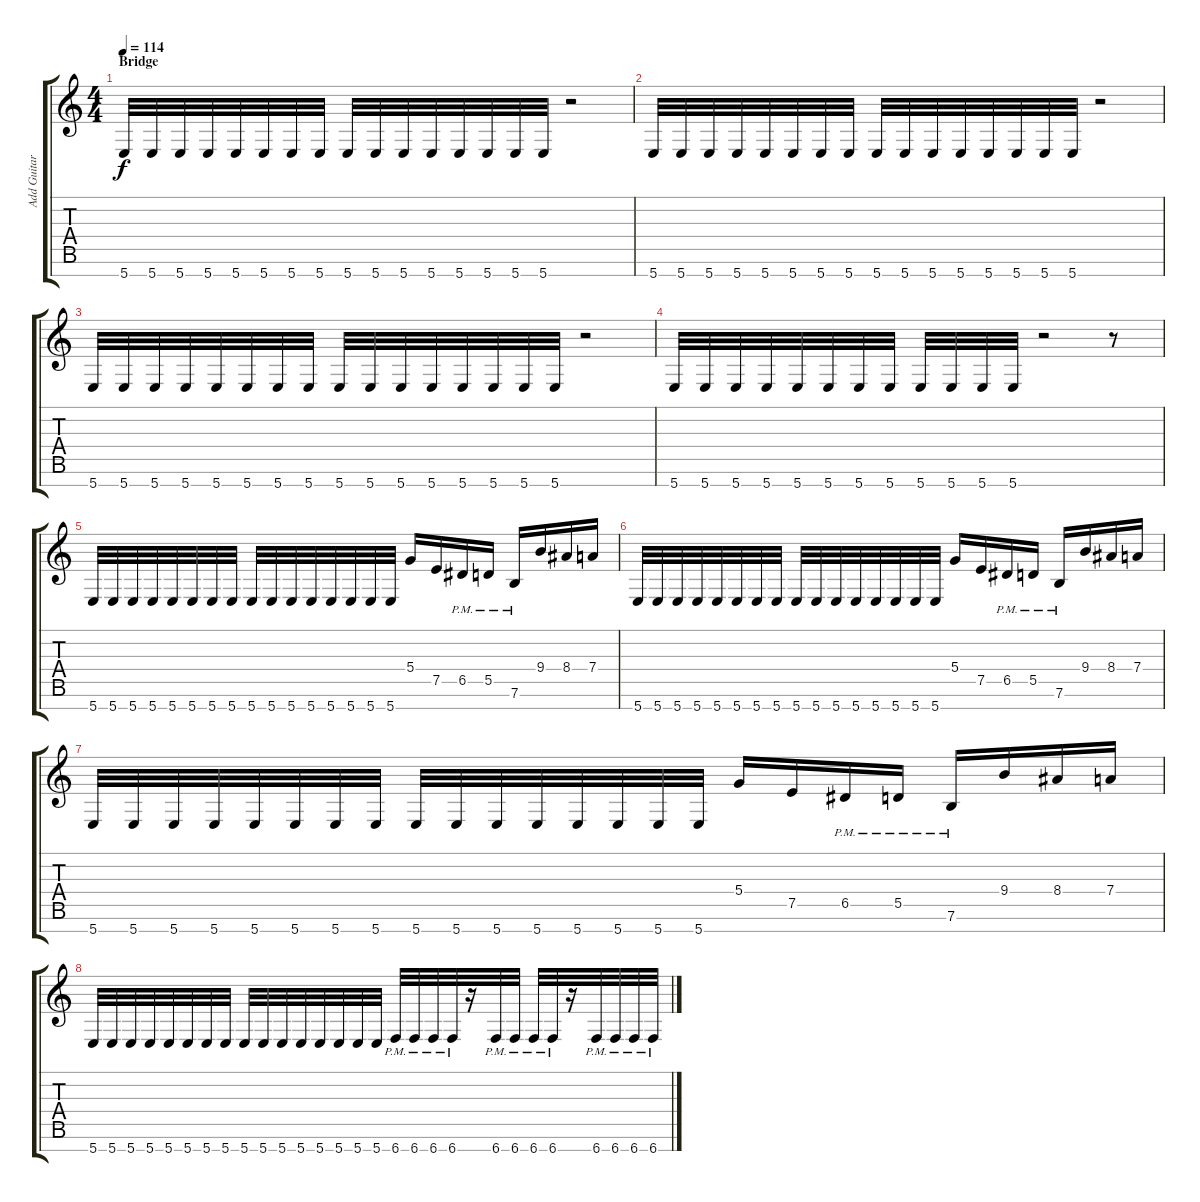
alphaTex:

\track ("Add Guitar" "Add Guitar") {instrument distortionguitar}
\staff {score tabs}
\tuning (E4 B3 G3 D3 A2 E2 B1) {hide}
\ts (4 4)
\section ("" "Bridge")
\tempo 114
\clef g2
\ks c
5.7.32{dy f balance 16} 5.7.32 5.7.32 5.7.32 5.7.32 5.7.32 5.7.32 5.7.32 5.7.32 5.7.32 5.7.32 5.7.32 5.7.32 5.7.32 5.7.32 5.7.32 r.2 |
5.7.32 5.7.32 5.7.32 5.7.32 5.7.32 5.7.32 5.7.32 5.7.32 5.7.32 5.7.32 5.7.32 5.7.32 5.7.32 5.7.32 5.7.32 5.7.32 r.2 |
5.7.32 5.7.32 5.7.32 5.7.32 5.7.32 5.7.32 5.7.32 5.7.32 5.7.32 5.7.32 5.7.32 5.7.32 5.7.32 5.7.32 5.7.32 5.7.32 r.2 |
5.7.32 5.7.32 5.7.32 5.7.32 5.7.32 5.7.32 5.7.32 5.7.32 5.7.32 5.7.32 5.7.32 5.7.32 r.2 r.8 |
5.7.32{balance 8} 5.7.32 5.7.32 5.7.32 5.7.32 5.7.32 5.7.32 5.7.32 5.7.32 5.7.32 5.7.32 5.7.32 5.7.32 5.7.32 5.7.32 5.7.32 5.4.16 7.5.16 6.5{pm}.16 5.5{pm}.16 7.6{pm}.16 9.4.16 8.4.16 7.4.16 |
5.7.32 5.7.32 5.7.32 5.7.32 5.7.32 5.7.32 5.7.32 5.7.32 5.7.32 5.7.32 5.7.32 5.7.32 5.7.32 5.7.32 5.7.32 5.7.32 5.4.16 7.5.16 6.5{pm}.16 5.5{pm}.16 7.6{pm}.16 9.4.16 8.4.16 7.4.16 |
5.7.32 5.7.32 5.7.32 5.7.32 5.7.32 5.7.32 5.7.32 5.7.32 5.7.32 5.7.32 5.7.32 5.7.32 5.7.32 5.7.32 5.7.32 5.7.32 5.4.16 7.5.16 6.5{pm}.16 5.5{pm}.16 7.6{pm}.16 9.4.16 8.4.16 7.4.16 |
5.7.32 5.7.32 5.7.32 5.7.32 5.7.32 5.7.32 5.7.32 5.7.32 5.7.32 5.7.32 5.7.32 5.7.32 5.7.32 5.7.32 5.7.32 5.7.32 6.7{pm}.32 6.7{pm}.32 6.7{pm}.32 6.7{pm}.32 r.16 6.7{pm}.32 6.7{pm}.32 6.7{pm}.32 6.7{pm}.32 r.16 6.7{pm}.32 6.7{pm}.32 6.7{pm}.32 6.7{pm}.32
